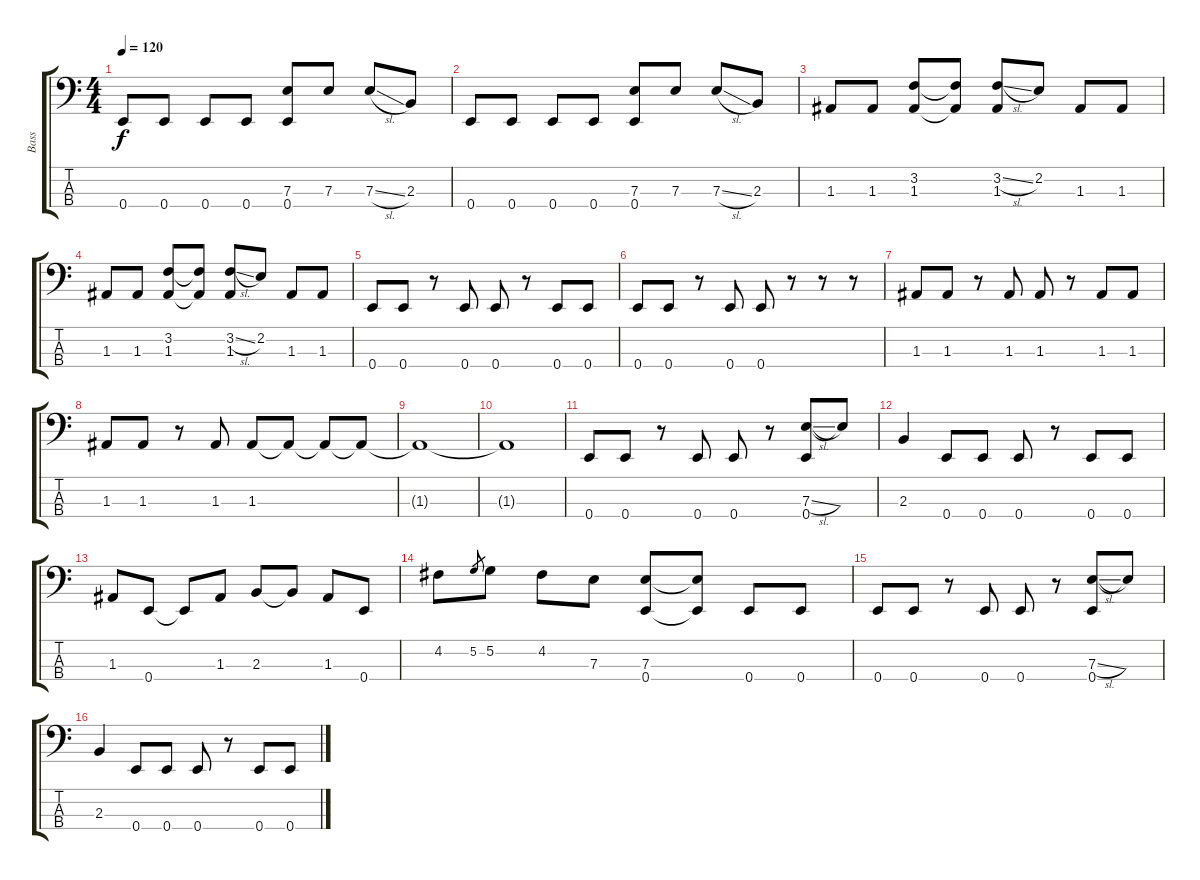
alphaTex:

\track ("Bass" "Bass") {instrument electricbassfinger}
\staff {score tabs}
\tuning (G2 D2 A1 E1) {hide}
\ts (4 4)
\tempo 120
\clef f4
\ks c
0.4.8{dy f} 0.4.8 0.4.8 0.4.8 (7.3 0.4).8 7.3.8 7.3{sl}.8 2.3.8 |
0.4.8 0.4.8 0.4.8 0.4.8 (7.3 0.4).8 7.3.8 7.3{sl}.8 2.3.8 |
1.3.8 1.3.8 (3.2 1.3).8 (3.2{t} 1.3{t}).8 (3.2{sl} 1.3).8 2.2.8 1.3.8 1.3.8 |
1.3.8 1.3.8 (3.2 1.3).8 (3.2{t} 1.3{t}).8 (3.2{sl} 1.3).8 2.2.8 1.3.8 1.3.8 |
0.4.8 0.4.8 r.8 0.4.8 0.4.8 r.8 0.4.8 0.4.8 |
0.4.8 0.4.8 r.8 0.4.8 0.4.8 r.8 r.8 r.8 |
1.3.8 1.3.8 r.8 1.3.8 1.3.8 r.8 1.3.8 1.3.8 |
1.3.8 1.3.8 r.8 1.3.8 1.3.8 1.3{t}.8 1.3{t}.8 1.3{t}.8 |
1.3{t}.1 |
1.3{t}.1 |
0.4.8 0.4.8 r.8 0.4.8 0.4.8 r.8 (7.3{sl} 0.4).8 7.3{t}.8 |
2.3.4 0.4.8 0.4.8 0.4.8 r.8 0.4.8 0.4.8 |
1.3.8 0.4.8 0.4{t}.8 1.3.8 2.3.8 2.3{t}.8 1.3.8 0.4.8 |
4.2.8 5.2.8{gr} 5.2.8 4.2.8 7.3.8 (7.3 0.4).8 (7.3{t} 0.4{t}).8 0.4.8 0.4.8 |
0.4.8 0.4.8 r.8 0.4.8 0.4.8 r.8 (7.3{sl} 0.4).8 7.3{t}.8 |
2.3.4 0.4.8 0.4.8 0.4.8 r.8 0.4.8 0.4.8
